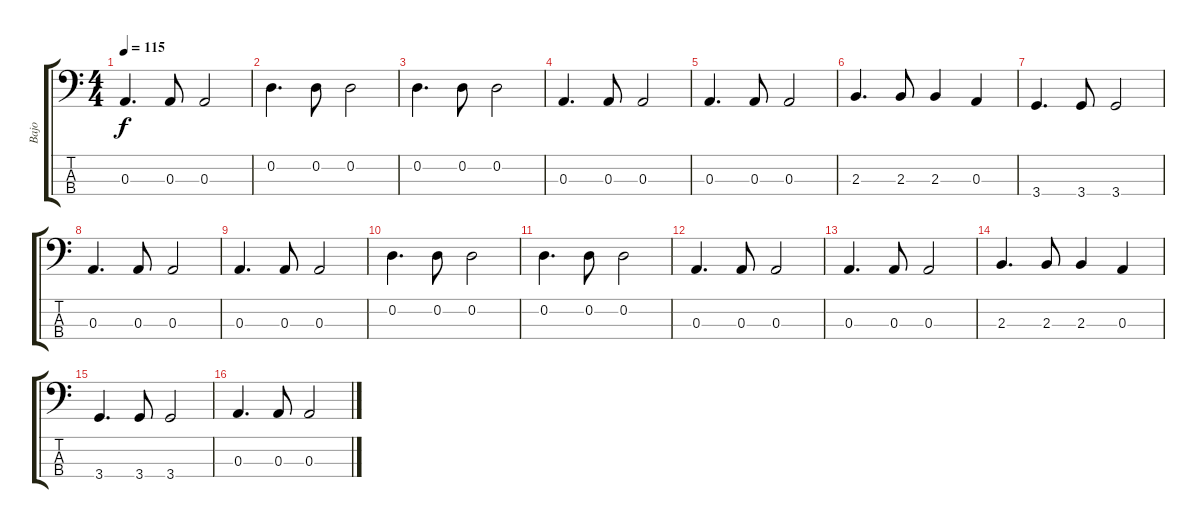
\track ("Bajo" "Bajo") {instrument electricbassfinger}
\staff {score tabs}
\tuning (G2 D2 A1 E1) {hide}
\ts (4 4)
\tempo 115
\clef f4
\ks c
0.3.4{d dy f} 0.3.8 0.3.2 |
0.2.4{d} 0.2.8 0.2.2 |
0.2.4{d} 0.2.8 0.2.2 |
0.3.4{d} 0.3.8 0.3.2 |
0.3.4{d} 0.3.8 0.3.2 |
2.3.4{d} 2.3.8 2.3.4 0.3.4 |
3.4.4{d} 3.4.8 3.4.2 |
0.3.4{d} 0.3.8 0.3.2 |
0.3.4{d} 0.3.8 0.3.2 |
0.2.4{d} 0.2.8 0.2.2 |
0.2.4{d} 0.2.8 0.2.2 |
0.3.4{d} 0.3.8 0.3.2 |
0.3.4{d} 0.3.8 0.3.2 |
2.3.4{d} 2.3.8 2.3.4 0.3.4 |
3.4.4{d} 3.4.8 3.4.2 |
0.3.4{d} 0.3.8 0.3.2
